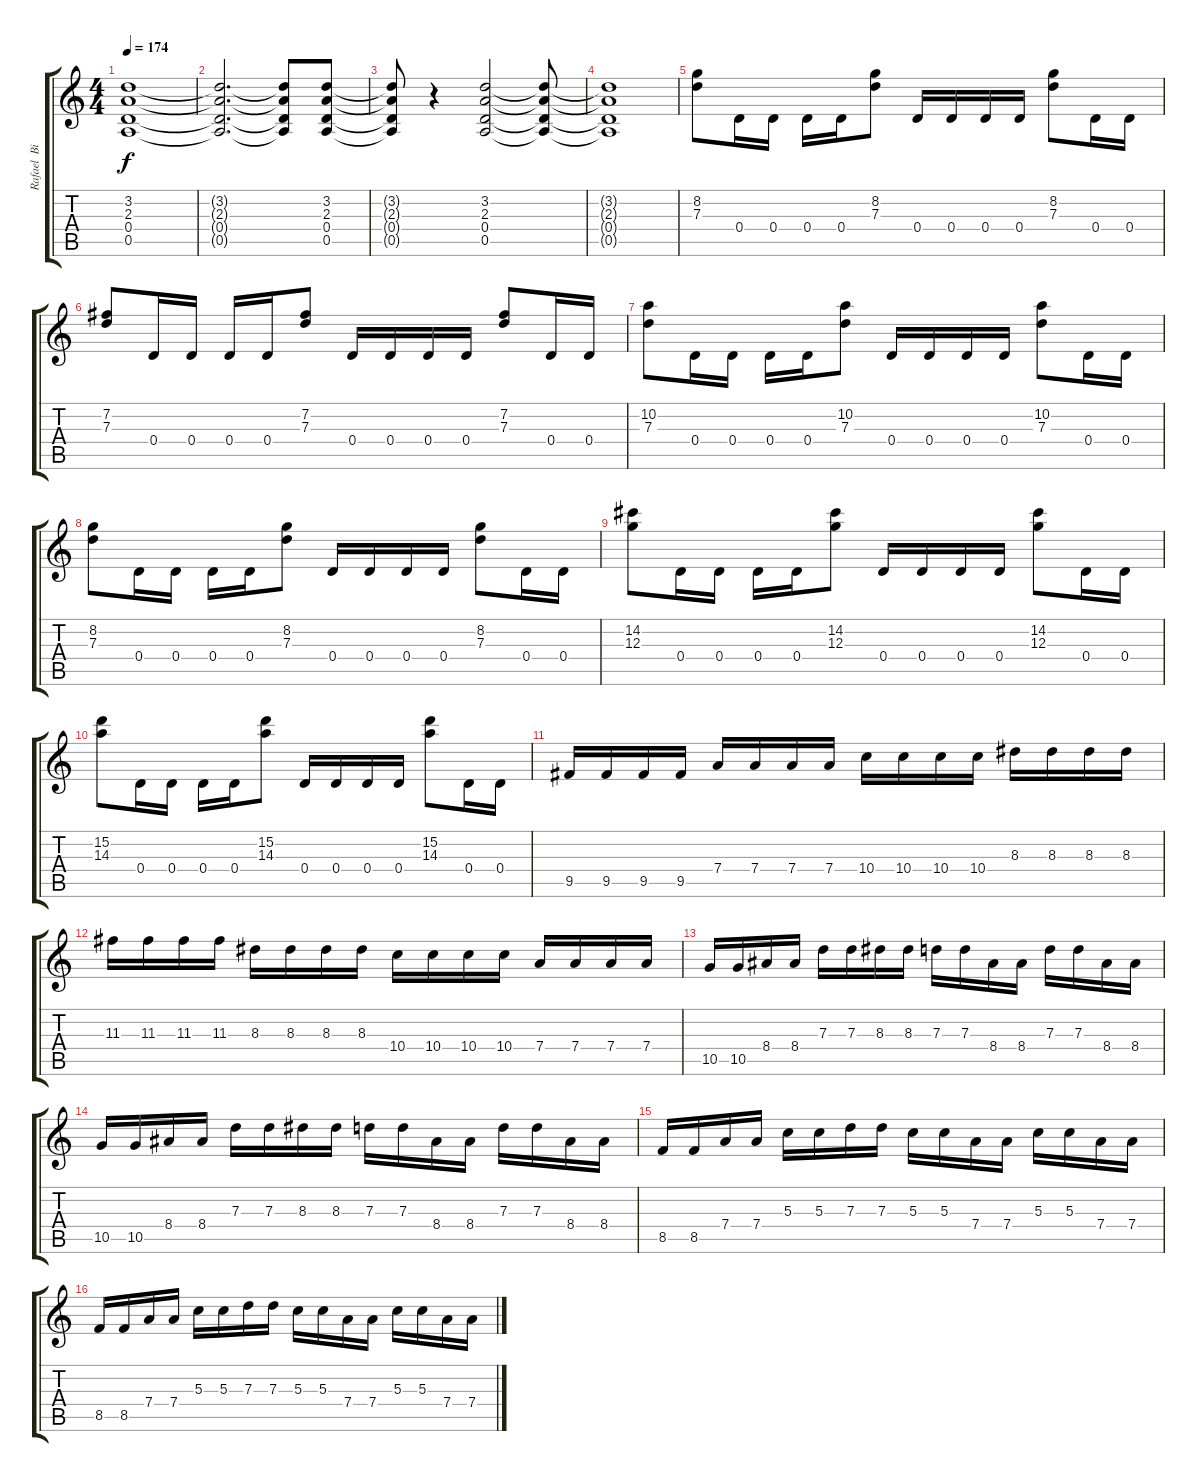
\track ("Rafael  Bittencourt" "Rafael  Bi") {instrument distortionguitar}
\staff {score tabs}
\tuning (E4 B3 G3 D3 A2 E2) {hide}
\ts (4 4)
\tempo 174
\clef g2
\ks c
(3.2 2.3 0.4 0.5).1{dy f} |
(3.2{t} 2.3{t} 0.4{t} 0.5{t}).2{d} (3.2{t} 2.3{t} 0.4{t} 0.5{t}).8 (3.2 2.3 0.4 0.5).8 |
(3.2{t} 2.3{t} 0.4{t} 0.5{t}).8 r.4 (3.2 2.3 0.4 0.5).2 (3.2{t} 2.3{t} 0.4{t} 0.5{t}).8 |
(3.2{t} 2.3{t} 0.4{t} 0.5{t}).1 |
(8.2 7.3).8 0.4.16 0.4.16 0.4.16 0.4.16 (8.2 7.3).8 0.4.16 0.4.16 0.4.16 0.4.16 (8.2 7.3).8 0.4.16 0.4.16 |
(7.2 7.3).8 0.4.16 0.4.16 0.4.16 0.4.16 (7.2 7.3).8 0.4.16 0.4.16 0.4.16 0.4.16 (7.2 7.3).8 0.4.16 0.4.16 |
(10.2 7.3).8 0.4.16 0.4.16 0.4.16 0.4.16 (10.2 7.3).8 0.4.16 0.4.16 0.4.16 0.4.16 (10.2 7.3).8 0.4.16 0.4.16 |
(8.2 7.3).8 0.4.16 0.4.16 0.4.16 0.4.16 (8.2 7.3).8 0.4.16 0.4.16 0.4.16 0.4.16 (8.2 7.3).8 0.4.16 0.4.16 |
(14.2 12.3).8 0.4.16 0.4.16 0.4.16 0.4.16 (14.2 12.3).8 0.4.16 0.4.16 0.4.16 0.4.16 (14.2 12.3).8 0.4.16 0.4.16 |
(15.2 14.3).8 0.4.16 0.4.16 0.4.16 0.4.16 (15.2 14.3).8 0.4.16 0.4.16 0.4.16 0.4.16 (15.2 14.3).8 0.4.16 0.4.16 |
9.5.16 9.5.16 9.5.16 9.5.16 7.4.16 7.4.16 7.4.16 7.4.16 10.4.16 10.4.16 10.4.16 10.4.16 8.3.16 8.3.16 8.3.16 8.3.16 |
11.3.16 11.3.16 11.3.16 11.3.16 8.3.16 8.3.16 8.3.16 8.3.16 10.4.16 10.4.16 10.4.16 10.4.16 7.4.16 7.4.16 7.4.16 7.4.16 |
10.5.16 10.5.16 8.4.16 8.4.16 7.3.16 7.3.16 8.3.16 8.3.16 7.3.16 7.3.16 8.4.16 8.4.16 7.3.16 7.3.16 8.4.16 8.4.16 |
10.5.16 10.5.16 8.4.16 8.4.16 7.3.16 7.3.16 8.3.16 8.3.16 7.3.16 7.3.16 8.4.16 8.4.16 7.3.16 7.3.16 8.4.16 8.4.16 |
8.5.16 8.5.16 7.4.16 7.4.16 5.3.16 5.3.16 7.3.16 7.3.16 5.3.16 5.3.16 7.4.16 7.4.16 5.3.16 5.3.16 7.4.16 7.4.16 |
8.5.16 8.5.16 7.4.16 7.4.16 5.3.16 5.3.16 7.3.16 7.3.16 5.3.16 5.3.16 7.4.16 7.4.16 5.3.16 5.3.16 7.4.16 7.4.16
